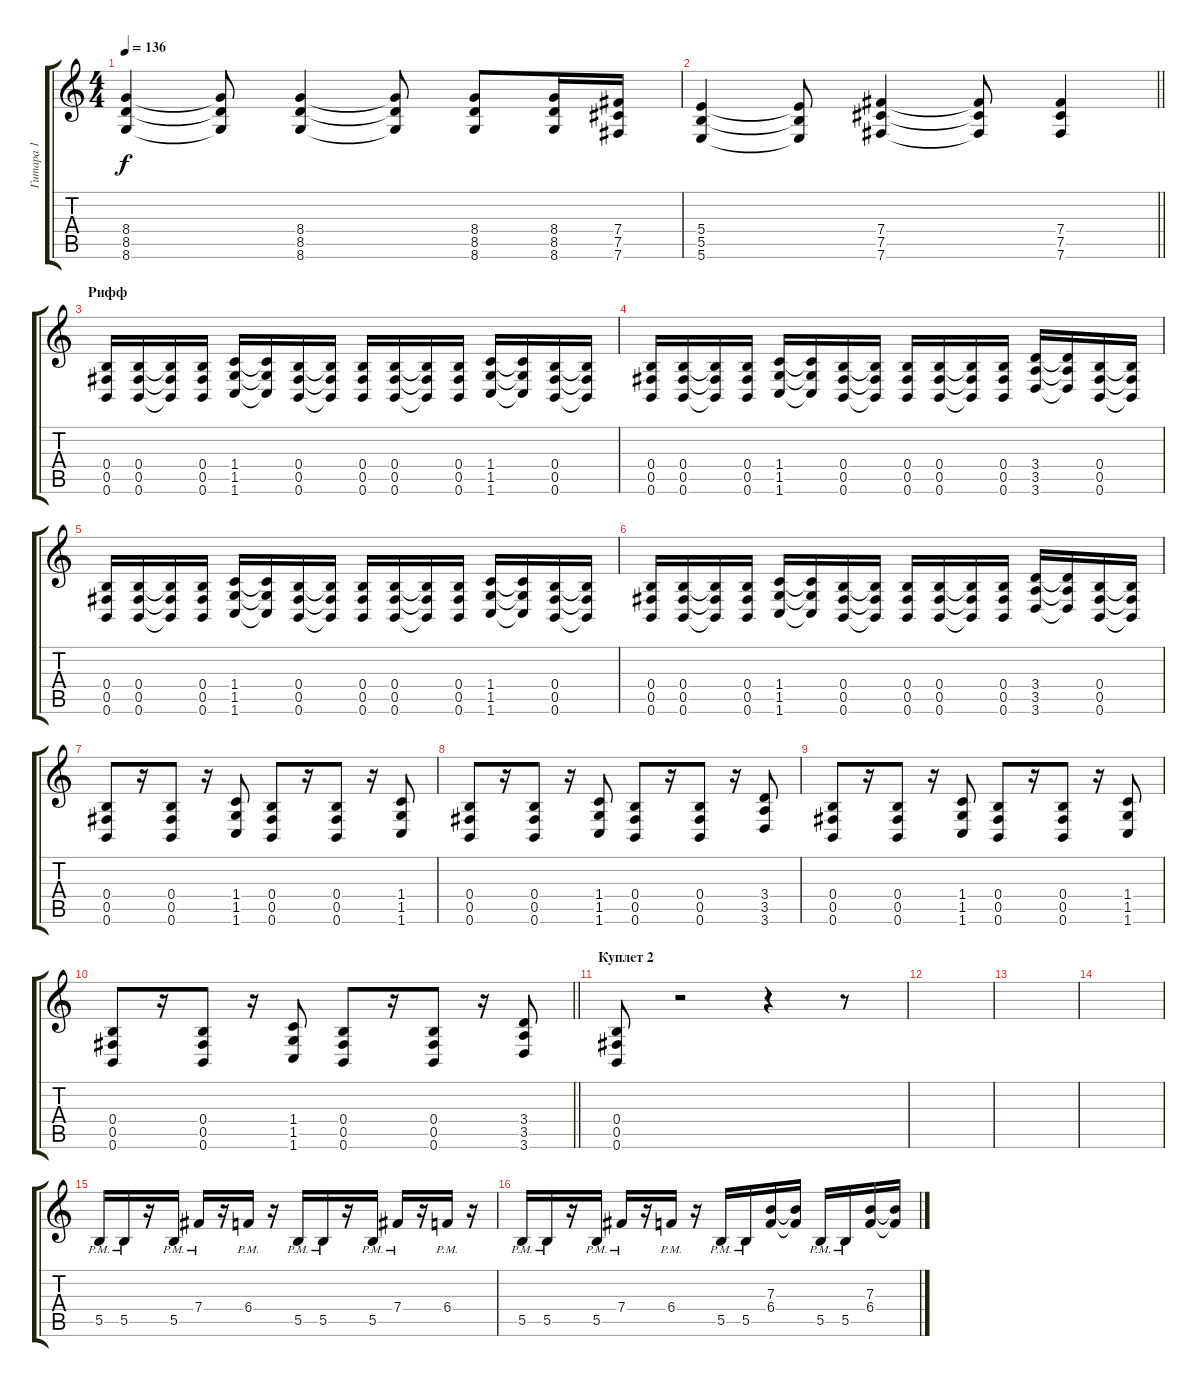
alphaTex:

\track ("Гитара 1" "Гитара 1") {instrument distortionguitar}
\staff {score tabs}
\tuning (Db4 Ab3 E3 B2 Gb2 B1) {hide}
\ts (4 4)
\tempo 136
\clef g2
\ks c
(8.4 8.5 8.6).4{dy f} (8.4{t} 8.5{t} 8.6{t}).8 (8.4 8.5 8.6).4 (8.4{t} 8.5{t} 8.6{t}).8 (8.4 8.5 8.6).8 (8.4 8.5 8.6).16 (7.4 7.5 7.6).16 |
\barLineRight lightlight
(5.4 5.5 5.6).4 (5.4{t} 5.5{t} 5.6{t}).8 (7.4 7.5 7.6).4 (7.4{t} 7.5{t} 7.6{t}).8 (7.4 7.5 7.6).4 |
\section ("" "Рифф")
(0.4 0.5 0.6).16 (0.4 0.5 0.6).16 (0.4{t} 0.5{t} 0.6{t}).16 (0.4 0.5 0.6).16 (1.4 1.5 1.6).16 (1.4{t} 1.5{t} 1.6{t}).16 (0.4 0.5 0.6).16 (0.4{t} 0.5{t} 0.6{t}).16 (0.4 0.5 0.6).16 (0.4 0.5 0.6).16 (0.4{t} 0.5{t} 0.6{t}).16 (0.4 0.5 0.6).16 (1.4 1.5 1.6).16 (1.4{t} 1.5{t} 1.6{t}).16 (0.4 0.5 0.6).16 (0.4{t} 0.5{t} 0.6{t}).16 |
(0.4 0.5 0.6).16 (0.4 0.5 0.6).16 (0.4{t} 0.5{t} 0.6{t}).16 (0.4 0.5 0.6).16 (1.4 1.5 1.6).16 (1.4{t} 1.5{t} 1.6{t}).16 (0.4 0.5 0.6).16 (0.4{t} 0.5{t} 0.6{t}).16 (0.4 0.5 0.6).16 (0.4 0.5 0.6).16 (0.4{t} 0.5{t} 0.6{t}).16 (0.4 0.5 0.6).16 (3.4 3.5 3.6).16 (3.4{t} 3.5{t} 3.6{t}).16 (0.4 0.5 0.6).16 (0.4{t} 0.5{t} 0.6{t}).16 |
(0.4 0.5 0.6).16 (0.4 0.5 0.6).16 (0.4{t} 0.5{t} 0.6{t}).16 (0.4 0.5 0.6).16 (1.4 1.5 1.6).16 (1.4{t} 1.5{t} 1.6{t}).16 (0.4 0.5 0.6).16 (0.4{t} 0.5{t} 0.6{t}).16 (0.4 0.5 0.6).16 (0.4 0.5 0.6).16 (0.4{t} 0.5{t} 0.6{t}).16 (0.4 0.5 0.6).16 (1.4 1.5 1.6).16 (1.4{t} 1.5{t} 1.6{t}).16 (0.4 0.5 0.6).16 (0.4{t} 0.5{t} 0.6{t}).16 |
(0.4 0.5 0.6).16 (0.4 0.5 0.6).16 (0.4{t} 0.5{t} 0.6{t}).16 (0.4 0.5 0.6).16 (1.4 1.5 1.6).16 (1.4{t} 1.5{t} 1.6{t}).16 (0.4 0.5 0.6).16 (0.4{t} 0.5{t} 0.6{t}).16 (0.4 0.5 0.6).16 (0.4 0.5 0.6).16 (0.4{t} 0.5{t} 0.6{t}).16 (0.4 0.5 0.6).16 (3.4 3.5 3.6).16 (3.4{t} 3.5{t} 3.6{t}).16 (0.4 0.5 0.6).16 (0.4{t} 0.5{t} 0.6{t}).16 |
(0.4 0.5 0.6).8 r.16 (0.4 0.5 0.6).8 r.16 (1.4 1.5 1.6).8 (0.4 0.5 0.6).8 r.16 (0.4 0.5 0.6).8 r.16 (1.4 1.5 1.6).8 |
(0.4 0.5 0.6).8 r.16 (0.4 0.5 0.6).8 r.16 (1.4 1.5 1.6).8 (0.4 0.5 0.6).8 r.16 (0.4 0.5 0.6).8 r.16 (3.4 3.5 3.6).8 |
(0.4 0.5 0.6).8 r.16 (0.4 0.5 0.6).8 r.16 (1.4 1.5 1.6).8 (0.4 0.5 0.6).8 r.16 (0.4 0.5 0.6).8 r.16 (1.4 1.5 1.6).8 |
\barLineRight lightlight
(0.4 0.5 0.6).8 r.16 (0.4 0.5 0.6).8 r.16 (1.4 1.5 1.6).8 (0.4 0.5 0.6).8 r.16 (0.4 0.5 0.6).8 r.16 (3.4 3.5 3.6).8 |
\section ("" "Куплет 2")
(0.4 0.5 0.6).8 r.2 r.4 r.8 |
|
|
|
5.5{pm}.16 5.5{pm}.16 r.16 5.5{pm}.16 7.4{pm}.16 r.16 6.4{pm}.16 r.16 5.5{pm}.16 5.5{pm}.16 r.16 5.5{pm}.16 7.4{pm}.16 r.16 6.4{pm}.16 r.16 |
5.5{pm}.16 5.5{pm}.16 r.16 5.5{pm}.16 7.4{pm}.16 r.16 6.4{pm}.16 r.16 5.5{pm}.16 5.5{pm}.16 (7.3 6.4).16 (7.3{t} 6.4{t}).16 5.5{pm}.16 5.5{pm}.16 (7.3 6.4).16 (7.3{t} 6.4{t}).16
